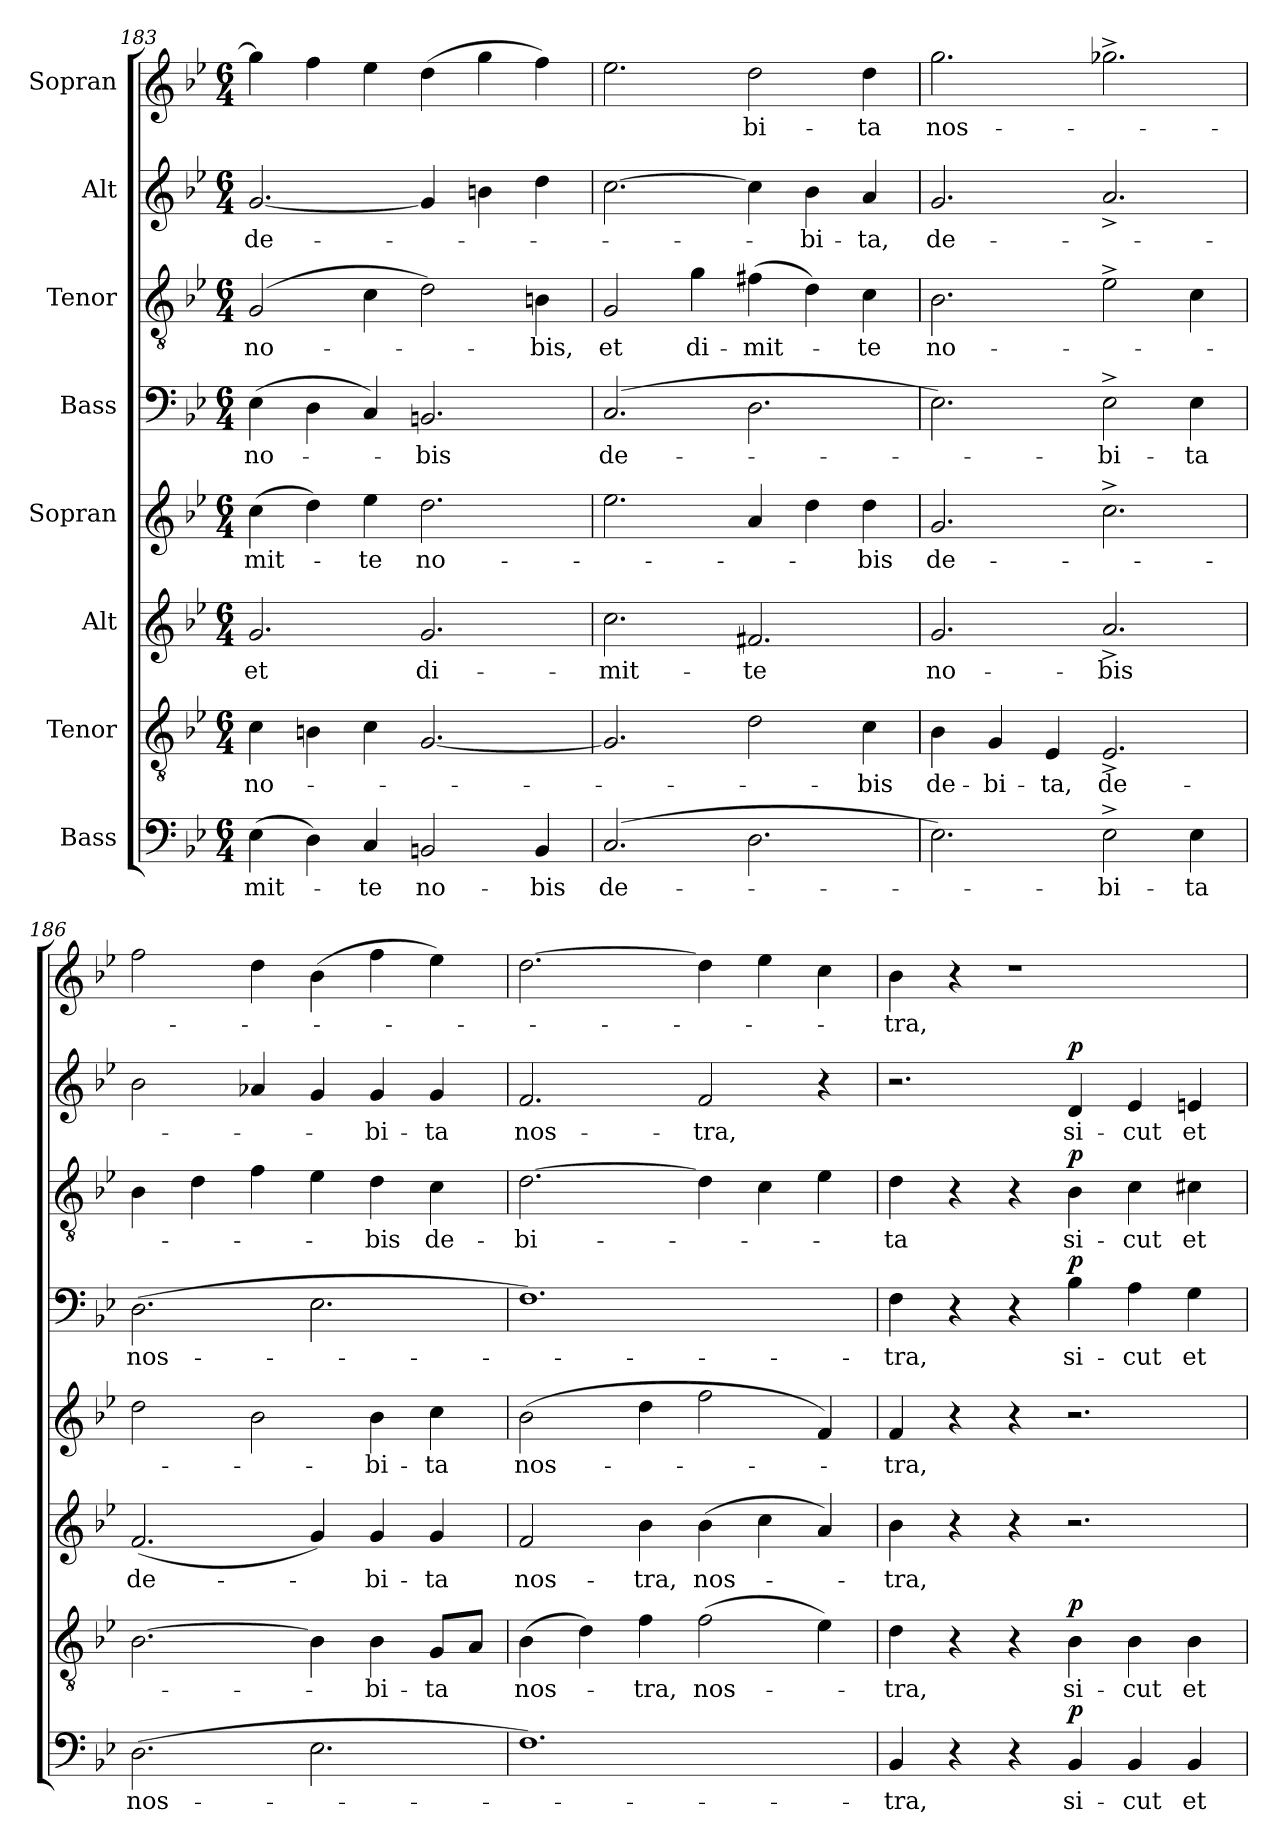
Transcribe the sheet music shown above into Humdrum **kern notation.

**kern	**text	**dynam	**kern	**text	**dynam	**kern	**text	**kern	**text	**kern	**text	**dynam	**kern	**text	**dynam	**kern	**text	**dynam	**kern	**text
*part8	*part8	*part8	*part7	*part7	*part7	*part6	*part6	*part5	*part5	*part4	*part4	*part4	*part3	*part3	*part3	*part2	*part2	*part2	*part1	*part1
*staff8	*staff8	*staff8	*staff7	*staff7	*staff7	*staff6	*staff6	*staff5	*staff5	*staff4	*staff4	*staff4	*staff3	*staff3	*staff3	*staff2	*staff2	*staff2	*staff1	*staff1
*I"Bass	*	*	*I"Tenor	*	*	*I"Alt	*	*I"Sopran	*	*I"Bass	*	*	*I"Tenor	*	*	*I"Alt	*	*	*I"Sopran	*
*clefF4	*	*	*clefGv2	*	*	*clefG2	*	*clefG2	*	*clefF4	*	*	*clefGv2	*	*	*clefG2	*	*	*clefG2	*
*k[b-e-]	*	*	*k[b-e-]	*	*	*k[b-e-]	*	*k[b-e-]	*	*k[b-e-]	*	*	*k[b-e-]	*	*	*k[b-e-]	*	*	*k[b-e-]	*
*M6/4	*	*	*M6/4	*	*	*M6/4	*	*M6/4	*	*M6/4	*	*	*M6/4	*	*	*M6/4	*	*	*M6/4	*
=183	=183	=183	=183	=183	=183	=183	=183	=183	=183	=183	=183	=183	=183	=183	=183	=183	=183	=183	=183	=183
!	!LO:LY:b	!	!	!LO:LY:b	!	!	!LO:LY:b	!	!LO:LY:b	!	!LO:LY:b	!	!	!LO:LY:b	!	!	!LO:LY:b	!	!	!
(4E-\	-mit-	.	4c\	no-	.	2.g/	et	(4cc\	-mit-	(4E-\	no-	.	(2G/	no-	.	[2.g/	de-	.	4gg\]	.
4D\)	.	.	4Bn\	.	.	.	.	4dd\)	.	4D\	.	.	.	.	.	.	.	.	4ff\	.
!	!LO:LY:b	!	!	!	!	!	!	!	!LO:LY:b	!	!	!	!	!	!	!	!	!	!	!
4C/	-te	.	4c\	.	.	.	.	4ee-\	-te	4C/)	.	.	4c\	.	.	.	.	.	4ee-\	.
!	!LO:LY:b	!	!	!	!	!	!LO:LY:b	!	!LO:LY:b	!	!LO:LY:b	!	!	!	!	!	!	!	!	!
2BBn/	no-	.	[2.G/	.	.	2.g/	di-	2.dd\	no-	2.BBn/	-bis	.	2d\)	.	.	4g/]	.	.	(4dd\	.
.	.	.	.	.	.	.	.	.	.	.	.	.	.	.	.	4bn\	.	.	4gg\	.
!	!LO:LY:b	!	!	!	!	!	!	!	!	!	!	!	!	!LO:LY:b	!	!	!	!	!	!
4BB/	-bis	.	.	.	.	.	.	.	.	.	.	.	4Bn\	-bis,	.	4dd\	.	.	4ff\)	.
=184	=184	=184	=184	=184	=184	=184	=184	=184	=184	=184	=184	=184	=184	=184	=184	=184	=184	=184	=184	=184
!	!LO:LY:b	!	!	!	!	!	!LO:LY:b	!	!	!	!LO:LY:b	!	!	!LO:LY:b	!	!	!	!	!	!
(2.C/	de-	.	2.G/]	.	.	2.cc\	-mit-	2.ee-\	.	(2.C/	de-	.	2G/	et	.	[2.cc\	.	.	2.ee-\	.
!	!	!	!	!	!	!	!	!	!	!	!	!	!	!LO:LY:b	!	!	!	!	!	!
.	.	.	.	.	.	.	.	.	.	.	.	.	4g\	di-	.	.	.	.	.	.
!	!	!	!	!	!	!	!LO:LY:b	!	!	!	!	!	!	!LO:LY:b	!	!	!	!	!	!LO:LY:b
2.D\	.	.	2d\	.	.	2.f#X/	-te	4a/	.	2.D\	.	.	(4f#X\	-mit-	.	4cc\]	.	.	2dd\	-bi-
!	!	!	!	!	!	!	!	!	!	!	!	!	!	!	!	!	!LO:LY:b	!	!	!
.	.	.	.	.	.	.	.	4dd\	.	.	.	.	4d\)	.	.	4b-\	-bi-	.	.	.
!	!	!	!	!LO:LY:b	!	!	!	!	!LO:LY:b	!	!	!	!	!LO:LY:b	!	!	!LO:LY:b	!	!	!LO:LY:b
.	.	.	4c\	-bis	.	.	.	4dd\	-bis	.	.	.	4c\	-te	.	4a/	-ta,	.	4dd\	-ta
=185	=185	=185	=185	=185	=185	=185	=185	=185	=185	=185	=185	=185	=185	=185	=185	=185	=185	=185	=185	=185
!	!	!	!	!LO:LY:b	!	!	!LO:LY:b	!	!LO:LY:b	!	!	!	!	!LO:LY:b	!	!	!LO:LY:b	!	!	!LO:LY:b
2.E-\)	.	.	4B-\	de-	.	2.g/	no-	2.g/	de-	2.E-\)	.	.	2.B-\	no-	.	2.g/	de-	.	2.gg\	nos-
!	!	!	!	!LO:LY:b	!	!	!	!	!	!	!	!	!	!	!	!	!	!	!	!
.	.	.	4G/	-bi-	.	.	.	.	.	.	.	.	.	.	.	.	.	.	.	.
!	!	!	!	!LO:LY:b	!	!	!	!	!	!	!	!	!	!	!	!	!	!	!	!
.	.	.	4E-/	-ta,	.	.	.	.	.	.	.	.	.	.	.	.	.	.	.	.
!	!LO:LY:b	!	!	!LO:LY:b	!	!	!LO:LY:b	!	!	!	!LO:LY:b	!	!	!	!	!	!	!	!	!
2E-^\	-bi-	.	2.E-^/	de-	.	2.a^/	-bis	2.cc^\	.	2E-^\	-bi-	.	2e-^\	.	.	2.a^/	.	.	2.gg-X^\	.
!	!LO:LY:b	!	!	!	!	!	!	!	!	!	!LO:LY:b	!	!	!	!	!	!	!	!	!
4E-\	-ta	.	.	.	.	.	.	.	.	4E-\	-ta	.	4c\	.	.	.	.	.	.	.
!!LO:LB:g=z
=186	=186	=186	=186	=186	=186	=186	=186	=186	=186	=186	=186	=186	=186	=186	=186	=186	=186	=186	=186	=186
!	!LO:LY:b	!	!	!	!	!	!LO:LY:b	!	!	!	!LO:LY:b	!	!	!	!	!	!	!	!	!
(2.D\	nos-	.	[2.B-\	.	.	(2.f/	de-	2dd\	.	(2.D\	nos-	.	4B-\	.	.	2b-\	.	.	2ff\	.
.	.	.	.	.	.	.	.	.	.	.	.	.	4d\	.	.	.	.	.	.	.
.	.	.	.	.	.	.	.	2b-\	.	.	.	.	4f\	.	.	4a-X/	.	.	4dd\	.
2.E-\	.	.	4B-\]	.	.	4g/)	.	.	.	2.E-\	.	.	4e-\	.	.	4g/	.	.	(4b-\	.
!	!	!	!	!LO:LY:b	!	!	!LO:LY:b	!	!LO:LY:b	!	!	!	!	!LO:LY:b	!	!	!LO:LY:b	!	!	!
.	.	.	4B-\	-bi-	.	4g/	-bi-	4b-\	-bi-	.	.	.	4d\	-bis	.	4g/	-bi-	.	4ff\	.
!	!	!	!	!LO:LY:b	!	!	!LO:LY:b	!	!LO:LY:b	!	!	!	!	!LO:LY:b	!	!	!LO:LY:b	!	!	!
.	.	.	8G/L	-ta	.	4g/	-ta	4cc\	-ta	.	.	.	4c\	de-	.	4g/	-ta	.	4ee-\)	.
.	.	.	8A/J	.	.	.	.	.	.	.	.	.	.	.	.	.	.	.	.	.
=187	=187	=187	=187	=187	=187	=187	=187	=187	=187	=187	=187	=187	=187	=187	=187	=187	=187	=187	=187	=187
!	!	!	!	!LO:LY:b	!	!	!LO:LY:b	!	!LO:LY:b	!	!	!	!	!LO:LY:b	!	!	!LO:LY:b	!	!	!
1.F)	.	.	(4B-\	nos-	.	2f/	nos-	(2b-\	nos-	1.F)	.	.	[2.d\	-bi-	.	2.f/	nos-	.	[2.dd\	.
.	.	.	4d\)	.	.	.	.	.	.	.	.	.	.	.	.	.	.	.	.	.
!	!	!	!	!LO:LY:b	!	!	!LO:LY:b	!	!	!	!	!	!	!	!	!	!	!	!	!
.	.	.	4f\	-tra,	.	4b-\	-tra,	4dd\	.	.	.	.	.	.	.	.	.	.	.	.
!	!	!	!	!LO:LY:b	!	!	!LO:LY:b	!	!	!	!	!	!	!	!	!	!LO:LY:b	!	!	!
.	.	.	(2f\	nos-	.	(4b-\	nos-	2ff\	.	.	.	.	4d\]	.	.	2f/	-tra,	.	4dd\]	.
.	.	.	.	.	.	4cc\	.	.	.	.	.	.	4c\	.	.	.	.	.	4ee-\	.
.	.	.	4e-\)	.	.	4a/)	.	4f/)	.	.	.	.	4e-\	.	.	4r	.	.	4cc\	.
=188	=188	=188	=188	=188	=188	=188	=188	=188	=188	=188	=188	=188	=188	=188	=188	=188	=188	=188	=188	=188
!	!LO:LY:b	!	!	!LO:LY:b	!	!	!LO:LY:b	!	!LO:LY:b	!	!LO:LY:b	!	!	!LO:LY:b	!	!	!	!	!	!LO:LY:b
4BB-/	-tra,	.	4d\	-tra,	.	4b-\	-tra,	4f/	-tra,	4F\	-tra,	.	4d\	-ta	.	2.r	.	.	4b-\	-tra,
4r	.	.	4r	.	.	4r	.	4r	.	4r	.	.	4r	.	.	.	.	.	4r	.
4r	.	.	4r	.	.	4r	.	4r	.	4r	.	.	4r	.	.	.	.	.	1r	.
!	!LO:LY:b	!LO:DY:a	!	!LO:LY:b	!LO:DY:a	!	!	!	!	!	!LO:LY:b	!LO:DY:a	!	!LO:LY:b	!LO:DY:a	!	!LO:LY:b	!LO:DY:a	!	!
4BB-/	si-	p	4B-\	si-	p	2.r	.	2.r	.	4B-\	si-	p	4B-\	si-	p	4d/	si-	p	.	.
!	!LO:LY:b	!	!	!LO:LY:b	!	!	!	!	!	!	!LO:LY:b	!	!	!LO:LY:b	!	!	!LO:LY:b	!	!	!
4BB-/	-cut	.	4B-\	-cut	.	.	.	.	.	4A\	-cut	.	4c\	-cut	.	4e-/	-cut	.	.	.
!	!LO:LY:b	!	!	!LO:LY:b	!	!	!	!	!	!	!LO:LY:b	!	!	!LO:LY:b	!	!	!LO:LY:b	!	!	!
4BB-/	et	.	4B-\	et	.	.	.	.	.	4G\	et	.	4c#X\	et	.	4en/	et	.	.	.
=	=	=	=	=	=	=	=	=	=	=	=	=	=	=	=	=	=	=	=	=
*-	*-	*-	*-	*-	*-	*-	*-	*-	*-	*-	*-	*-	*-	*-	*-	*-	*-	*-	*-	*-
